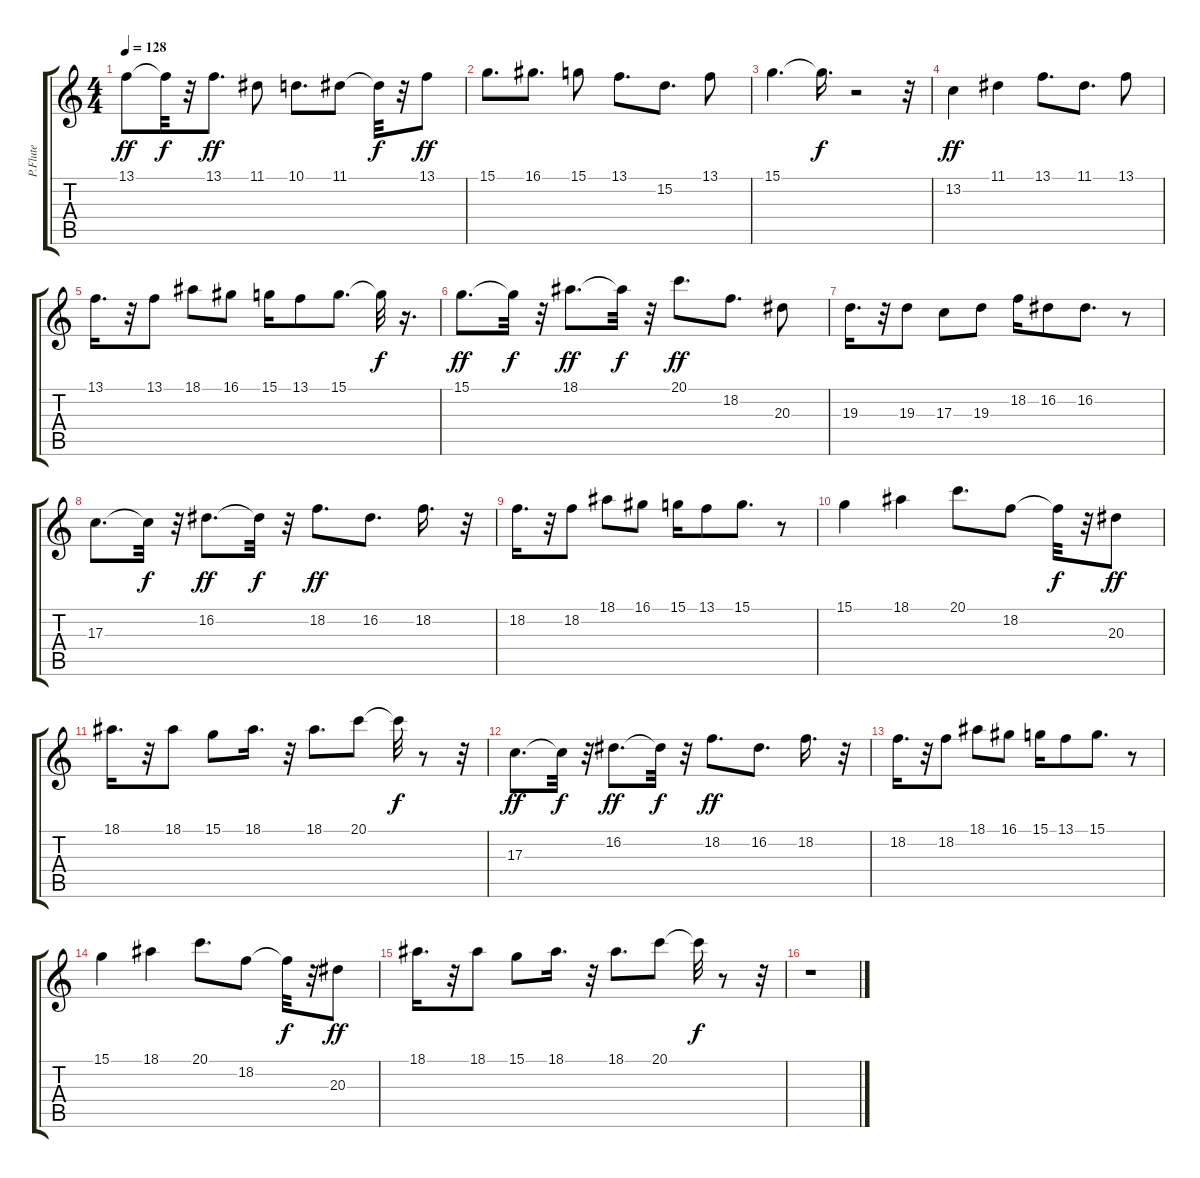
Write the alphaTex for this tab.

\track ("P.Flute" "P.Flute") {instrument panflute}
\staff {score tabs}
\tuning (E4 B3 G3 D3 A2 E2) {hide}
\ts (4 4)
\tempo 128
\clef g2
\ks c
13.1.8{dy ff} 13.1{t}.32{dy f} r.32 13.1.8{d dy ff} 11.1.8 10.1.8{d} 11.1.8 11.1{t}.32{dy f} r.32 13.1.8{dy ff} |
15.1.8{d} 16.1.8{d} 15.1.8 13.1.8{d} 15.2.8{d} 13.1.8 |
15.1.4{d} 15.1{t}.16{d dy f} r.2 r.32 |
13.2.4{dy ff} 11.1.4 13.1.8{d} 11.1.8{d} 13.1.8 |
13.1.16{d} r.32 13.1.8 18.1.8 16.1.8 15.1.16 13.1.8 15.1.8{d} 15.1{t}.32{dy f} r.16{d} |
15.1.8{d dy ff} 15.1{t}.32{dy f} r.32 18.1.8{d dy ff} 18.1{t}.32{dy f} r.32 20.1.8{d dy ff} 18.2.8{d} 20.3.8 |
19.3.16{d} r.32 19.3.8 17.3.8 19.3.8 18.2.16 16.2.8 16.2.8{d} r.8 |
17.3.8{d} 17.3{t}.32{dy f} r.32 16.2.8{d dy ff} 16.2{t}.32{dy f} r.32 18.2.8{d dy ff} 16.2.8{d} 18.2.16{d} r.32 |
18.2.16{d} r.32 18.2.8 18.1.8 16.1.8 15.1.16 13.1.8 15.1.8{d} r.8 |
15.1.4 18.1.4 20.1.8{d} 18.2.8 18.2{t}.32{dy f} r.32 20.3.8{dy ff} |
18.1.16{d} r.32 18.1.8 15.1.8 18.1.16{d} r.32 18.1.8{d} 20.1.8 20.1{t}.32{dy f} r.8 r.32 |
17.3.8{d dy ff} 17.3{t}.32{dy f} r.32 16.2.8{d dy ff} 16.2{t}.32{dy f} r.32 18.2.8{d dy ff} 16.2.8{d} 18.2.16{d} r.32 |
18.2.16{d} r.32 18.2.8 18.1.8 16.1.8 15.1.16 13.1.8 15.1.8{d} r.8 |
15.1.4 18.1.4 20.1.8{d} 18.2.8 18.2{t}.32{dy f} r.32 20.3.8{dy ff} |
18.1.16{d} r.32 18.1.8 15.1.8 18.1.16{d} r.32 18.1.8{d} 20.1.8 20.1{t}.32{dy f} r.8 r.32 |
r.1
